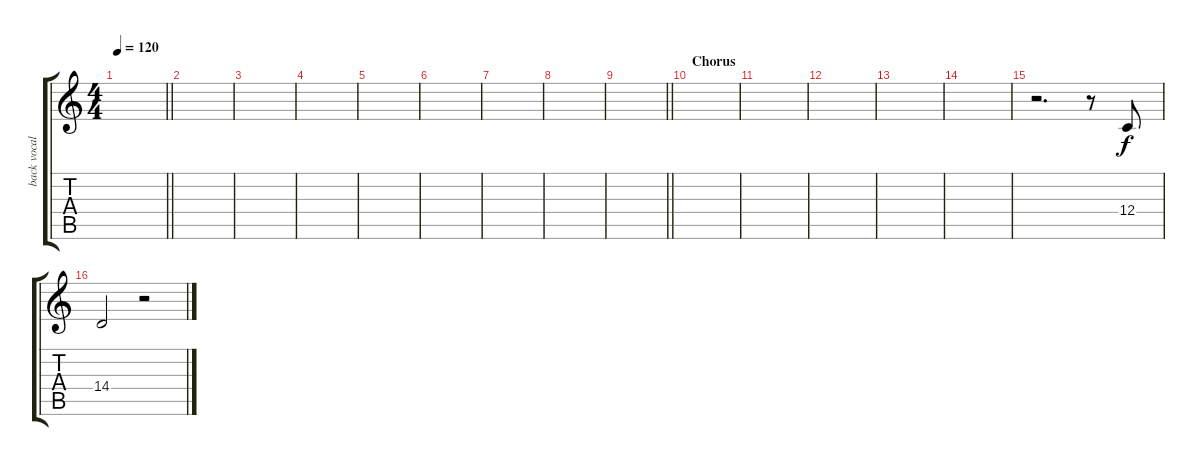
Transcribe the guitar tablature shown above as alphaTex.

\track ("back vocals" "back vocal") {instrument lead6voice}
\staff {score tabs}
\tuning (D4 A3 F3 C3 G2 D2) {hide}
\ts (4 4)
\tempo 120
\clef g2
\barLineRight lightlight
\ks c
|
\section ("" "")
|
|
|
|
|
|
|
\barLineRight lightlight
|
\section ("" "Chorus")
|
|
|
|
|
r.2{d} r.8 12.4.8 |
14.4.2 r.2
